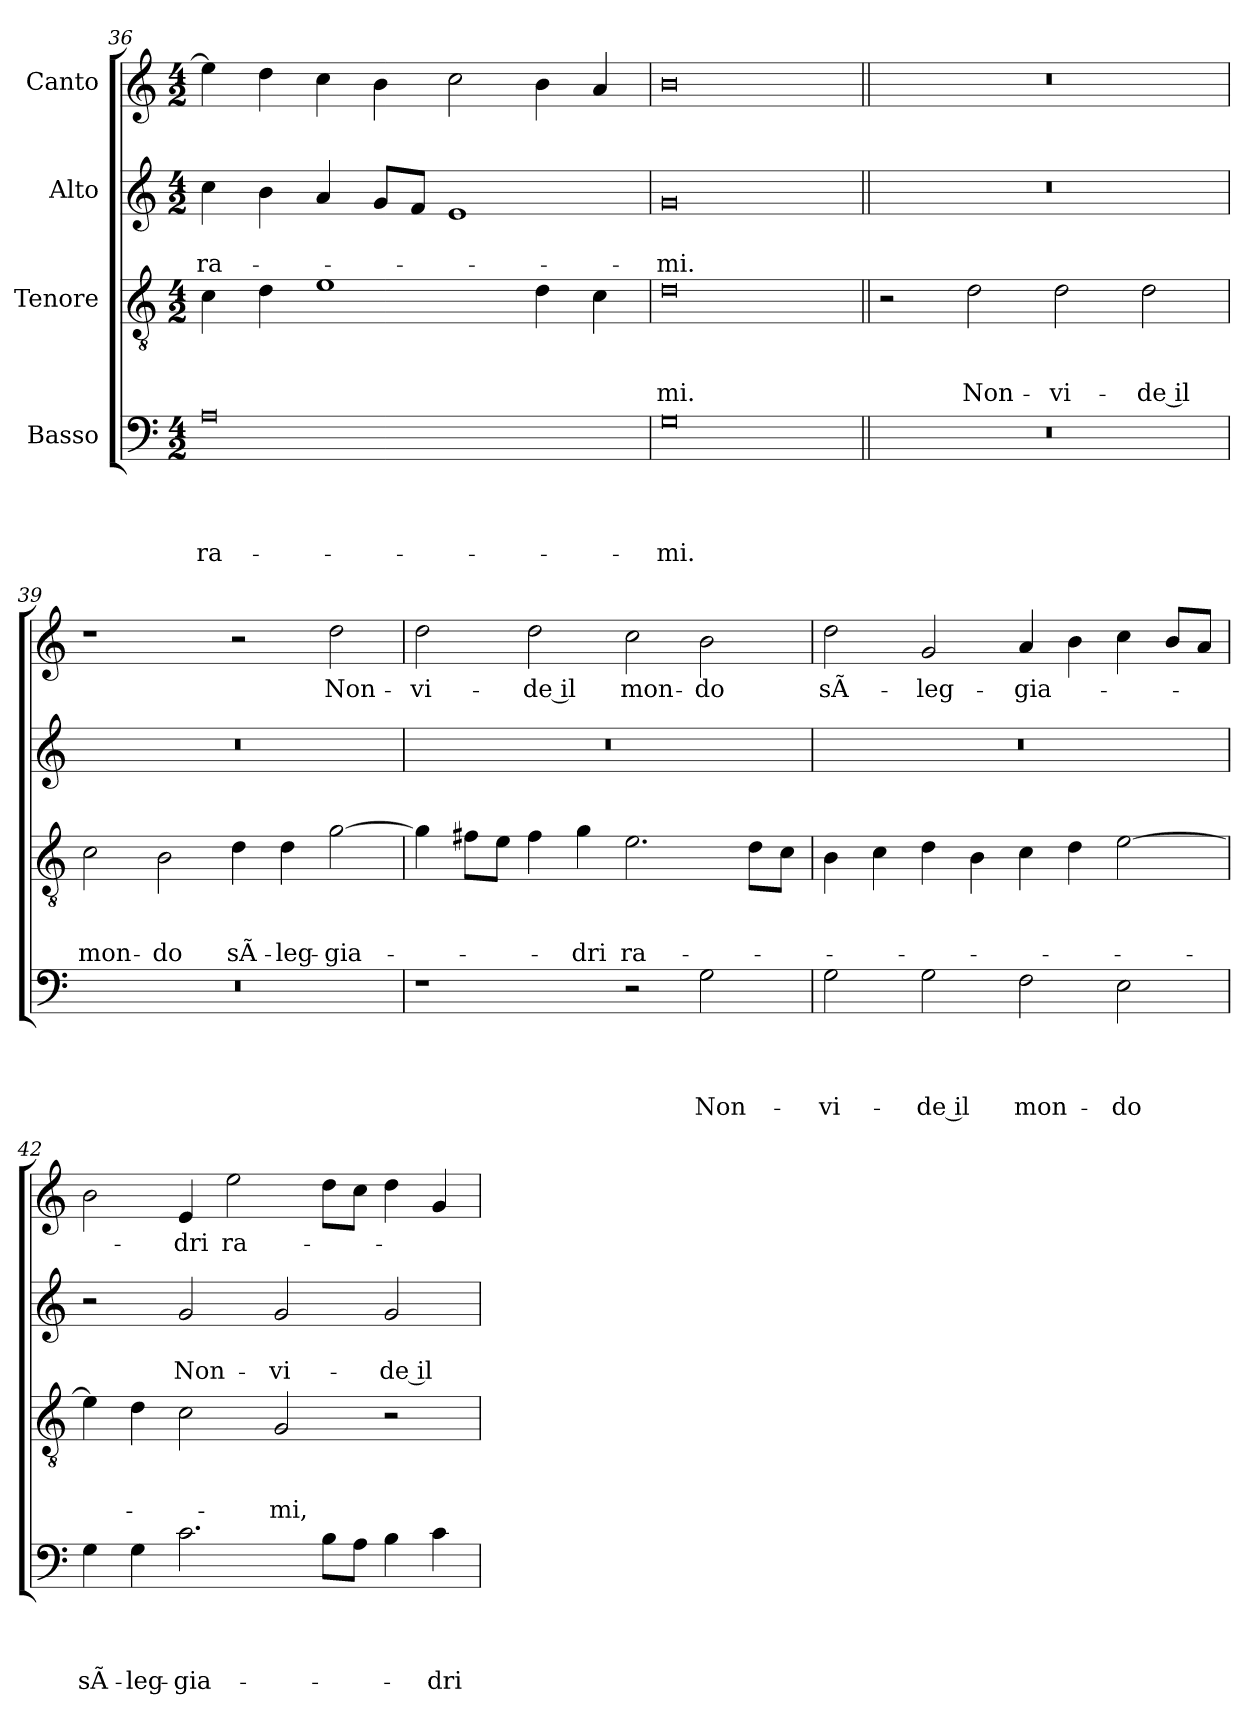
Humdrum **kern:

**kern	**text	**text	**text	**text	**kern	**text	**text	**text	**kern	**text	**text	**kern	**text
*part4	*part4	*part4	*part4	*part4	*part3	*part3	*part3	*part3	*part2	*part2	*part2	*part1	*part1
*staff4	*staff4	*staff4	*staff4	*staff4	*staff3	*staff3	*staff3	*staff3	*staff2	*staff2	*staff2	*staff1	*staff1
*I"Basso	*	*	*	*	*I"Tenore	*	*	*	*I"Alto	*	*	*I"Canto	*
*clefF4	*	*	*	*	*clefGv2	*	*	*	*clefG2	*	*	*clefG2	*
*k[]	*	*	*	*	*k[]	*	*	*	*k[]	*	*	*k[]	*
*M4/2	*	*	*	*	*M4/2	*	*	*	*M4/2	*	*	*M4/2	*
=36	=36	=36	=36	=36	=36	=36	=36	=36	=36	=36	=36	=36	=36
0A\	.	.	.	ra-	4c\	.	.	.	4cc\	.	ra-	4ee\]	.
.	.	.	.	.	4d\	.	.	.	4b\	.	.	4dd\	.
.	.	.	.	.	1e\	.	.	.	4a/	.	.	4cc\	.
.	.	.	.	.	.	.	.	.	8g/L	.	.	4b\	.
.	.	.	.	.	.	.	.	.	8f/J	.	.	.	.
.	.	.	.	.	.	.	.	.	1e/	.	.	2cc\	.
.	.	.	.	.	4d\	.	.	.	.	.	.	4b\	.
.	.	.	.	.	4c\	.	.	.	.	.	.	4a/	.
=37	=37	=37	=37	=37	=37	=37	=37	=37	=37	=37	=37	=37	=37
0G\	.	.	.	-mi.	0d\	.	.	-mi.	0g/	.	-mi.	0b\	.
=38||	=38||	=38||	=38||	=38||	=38||	=38||	=38||	=38||	=38||	=38||	=38||	=38||	=38||
0r	.	.	.	.	2r	.	.	.	0r	.	.	0r	.
.	.	.	.	.	2d\	.	.	Non-	.	.	.	.	.
.	.	.	.	.	2d\	.	.	vi-	.	.	.	.	.
.	.	.	.	.	2d\	.	.	-de il	.	.	.	.	.
=39	=39	=39	=39	=39	=39	=39	=39	=39	=39	=39	=39	=39	=39
0r	.	.	.	.	2c\	.	.	mon-	0r	.	.	1r	.
.	.	.	.	.	2B\	.	.	-do	.	.	.	.	.
.	.	.	.	.	4d\	.	.	sÃ­-	.	.	.	2r	.
.	.	.	.	.	4d\	.	.	leg-	.	.	.	.	.
.	.	.	.	.	[2g\	.	.	-gia-	.	.	.	2dd\	Non-
=40	=40	=40	=40	=40	=40	=40	=40	=40	=40	=40	=40	=40	=40
1r	.	.	.	.	4g\]	.	.	.	0r	.	.	2dd\	vi-
.	.	.	.	.	8f#X\L	.	.	.	.	.	.	.	.
.	.	.	.	.	8e\J	.	.	.	.	.	.	.	.
.	.	.	.	.	4f#\	.	.	.	.	.	.	2dd\	-de il
.	.	.	.	.	4g\	.	.	-dri	.	.	.	.	.
2r	.	.	.	.	2.e\	.	.	ra-	.	.	.	2cc\	mon-
2G\	.	.	.	Non-	.	.	.	.	.	.	.	2b\	-do
.	.	.	.	.	8d\L	.	.	.	.	.	.	.	.
.	.	.	.	.	8c\J	.	.	.	.	.	.	.	.
=41	=41	=41	=41	=41	=41	=41	=41	=41	=41	=41	=41	=41	=41
2G\	.	.	.	vi-	4B\	.	.	.	0r	.	.	2dd\	sÃ­-
.	.	.	.	.	4c\	.	.	.	.	.	.	.	.
2G\	.	.	.	-de il	4d\	.	.	.	.	.	.	2g/	leg-
.	.	.	.	.	4B\	.	.	.	.	.	.	.	.
2F\	.	.	.	mon-	4c\	.	.	.	.	.	.	4a/	-gia-
.	.	.	.	.	4d\	.	.	.	.	.	.	4b\	.
2E\	.	.	.	-do	[2e\	.	.	.	.	.	.	4cc\	.
.	.	.	.	.	.	.	.	.	.	.	.	8b/L	.
.	.	.	.	.	.	.	.	.	.	.	.	8a/J	.
=42	=42	=42	=42	=42	=42	=42	=42	=42	=42	=42	=42	=42	=42
4G\	.	.	.	sÃ­-	4e\]	.	.	.	2r	.	.	2b\	.
4G\	.	.	.	leg-	4d\	.	.	.	.	.	.	.	.
2.c\	.	.	.	-gia-	2c\	.	.	.	2g/	.	Non-	4e/	-dri
.	.	.	.	.	.	.	.	.	.	.	.	2ee\	ra-
.	.	.	.	.	2G/	.	.	-mi,	2g/	.	vi-	.	.
8B\L	.	.	.	.	.	.	.	.	.	.	.	8dd\L	.
8A\J	.	.	.	.	.	.	.	.	.	.	.	8cc\J	.
4B\	.	.	.	.	2r	.	.	.	2g/	.	-de il	4dd\	.
4c\	.	.	.	-dri	.	.	.	.	.	.	.	4g/	.
=	=	=	=	=	=	=	=	=	=	=	=	=	=
*-	*-	*-	*-	*-	*-	*-	*-	*-	*-	*-	*-	*-	*-
